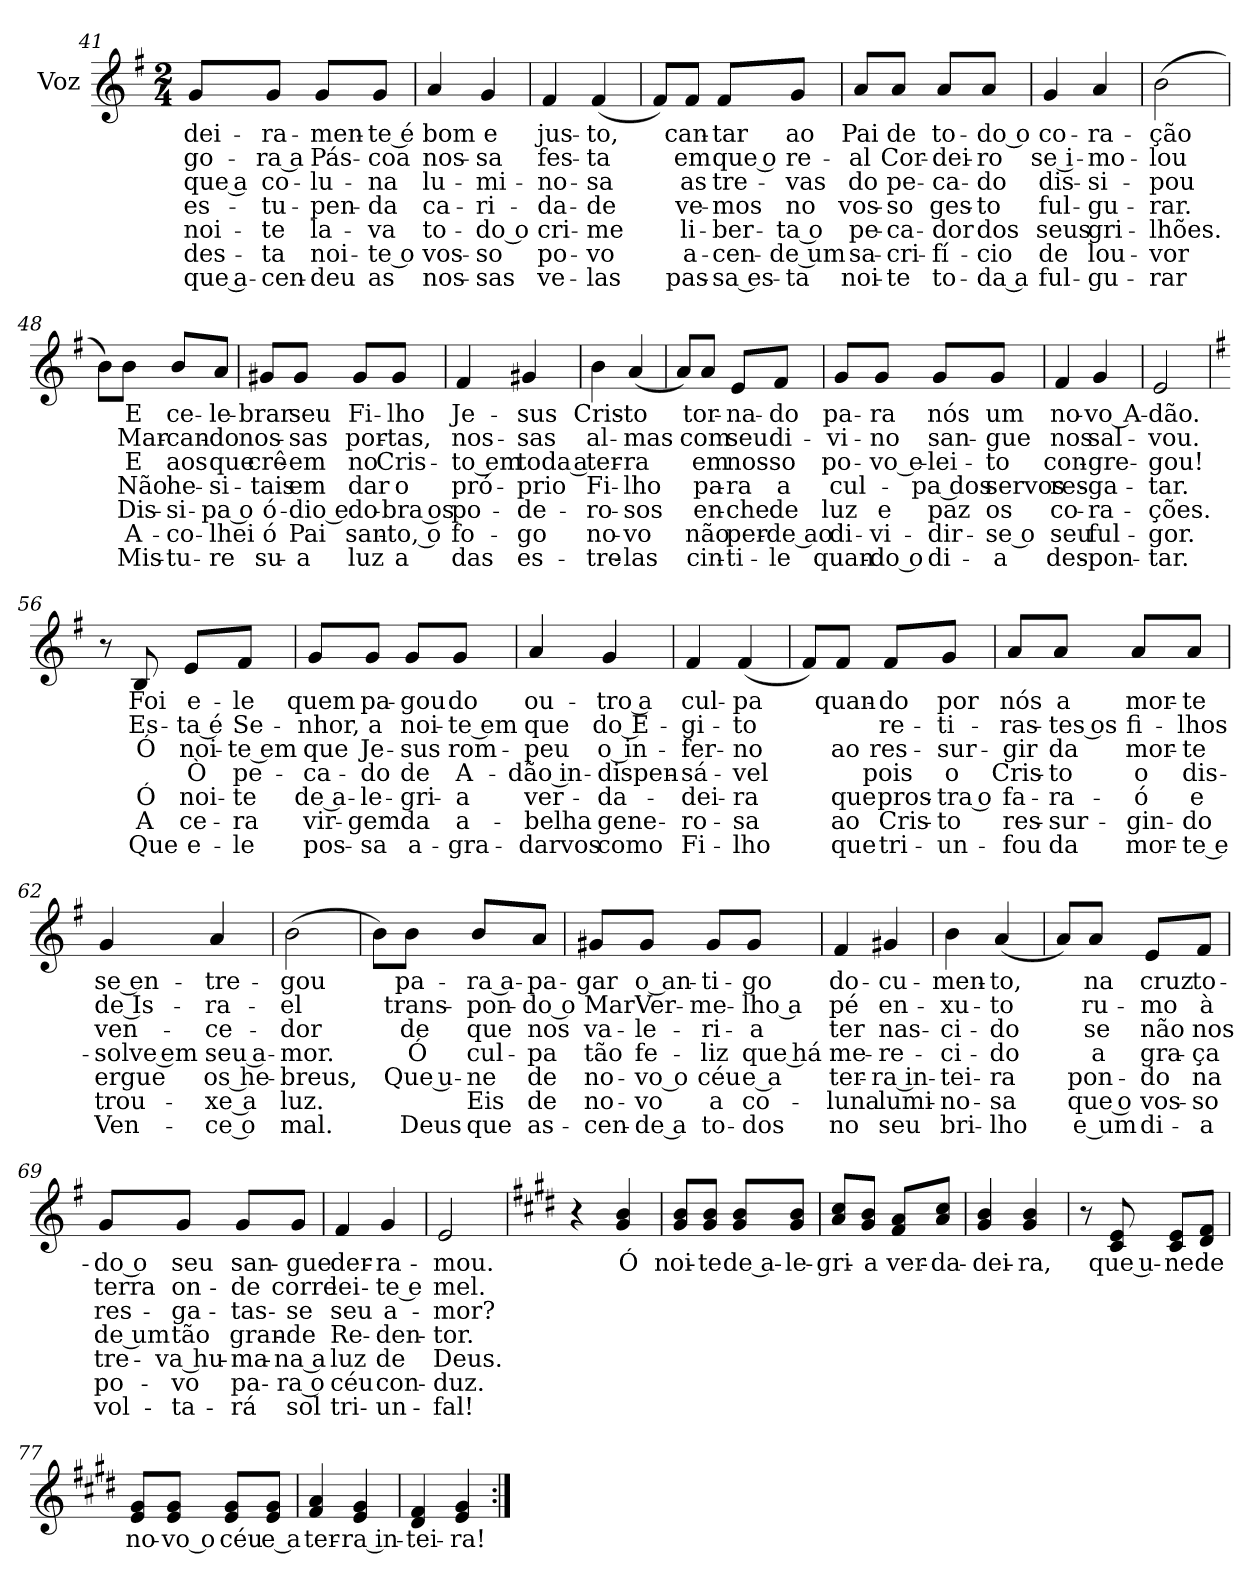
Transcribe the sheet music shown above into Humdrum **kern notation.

**kern	**text	**text	**text	**text	**text	**text	**text
*part1	*part1	*part1	*part1	*part1	*part1	*part1	*part1
*staff1	*staff1	*staff1	*staff1	*staff1	*staff1	*staff1	*staff1
*I"Voz	*	*	*	*	*	*	*
*I'Vo.	*	*	*	*	*	*	*
*clefG2	*	*	*	*	*	*	*
*k[f#]	*	*	*	*	*	*	*
*M2/4	*	*	*	*	*	*	*
=41	=41	=41	=41	=41	=41	=41	=41
!	!LO:LY:b	!LO:LY:b	!LO:LY:b	!LO:LY:b	!LO:LY:b	!LO:LY:b	!LO:LY:b
8g/L	-dei-	-go-	que a	es-	noi-	des-	que a-
!	!LO:LY:b	!LO:LY:b	!LO:LY:b	!LO:LY:b	!LO:LY:b	!LO:LY:b	!LO:LY:b
8g/J	-ra-	-ra a	co-	-tu-	-te	-ta	-cen-
!	!LO:LY:b	!LO:LY:b	!LO:LY:b	!LO:LY:b	!LO:LY:b	!LO:LY:b	!LO:LY:b
8g/L	-men-	Pás-	-lu-	-pen-	la-	noi-	-deu
!	!LO:LY:b	!LO:LY:b	!LO:LY:b	!LO:LY:b	!LO:LY:b	!LO:LY:b	!LO:LY:b
8g/J	-te é	-coa	-na	-da	-va	-te o	as
=42	=42	=42	=42	=42	=42	=42	=42
!	!LO:LY:b	!LO:LY:b	!LO:LY:b	!LO:LY:b	!LO:LY:b	!LO:LY:b	!LO:LY:b
4a/	bom	nos-	lu-	ca-	to-	vos-	nos-
!	!LO:LY:b	!LO:LY:b	!LO:LY:b	!LO:LY:b	!LO:LY:b	!LO:LY:b	!LO:LY:b
4g/	e	-sa	-mi-	-ri-	-do o	-so	-sas
!!LO:PB:g=z
=43	=43	=43	=43	=43	=43	=43	=43
!	!LO:LY:b	!LO:LY:b	!LO:LY:b	!LO:LY:b	!LO:LY:b	!LO:LY:b	!LO:LY:b
4f#/	jus-	fes-	-no-	-da-	cri-	po-	ve-
!	!LO:LY:b	!LO:LY:b	!LO:LY:b	!LO:LY:b	!LO:LY:b	!LO:LY:b	!LO:LY:b
(<4f#/	-to,	-ta	-sa	-de	-me	-vo	-las
=44	=44	=44	=44	=44	=44	=44	=44
8f#/L)	.	.	.	.	.	.	.
!	!LO:LY:b	!LO:LY:b	!LO:LY:b	!LO:LY:b	!LO:LY:b	!LO:LY:b	!LO:LY:b
8f#/J	can-	em	as	ve-	li-	a-	pas-
!	!LO:LY:b	!LO:LY:b	!LO:LY:b	!LO:LY:b	!LO:LY:b	!LO:LY:b	!LO:LY:b
8f#/L	-tar	que o	tre-	-mos	-ber-	-cen-	-sa es-
!	!LO:LY:b	!LO:LY:b	!LO:LY:b	!LO:LY:b	!LO:LY:b	!LO:LY:b	!LO:LY:b
8g/J	ao	re-	-vas	no	-ta o	-de um	-ta
=45	=45	=45	=45	=45	=45	=45	=45
!	!LO:LY:b	!LO:LY:b	!LO:LY:b	!LO:LY:b	!LO:LY:b	!LO:LY:b	!LO:LY:b
8a/L	Pai	-al	do	vos-	pe-	sa-	noi-
!	!LO:LY:b	!LO:LY:b	!LO:LY:b	!LO:LY:b	!LO:LY:b	!LO:LY:b	!LO:LY:b
8a/J	de	Cor-	pe-	-so	-ca-	-cri-	-te
!	!LO:LY:b	!LO:LY:b	!LO:LY:b	!LO:LY:b	!LO:LY:b	!LO:LY:b	!LO:LY:b
8a/L	to-	-dei-	-ca-	ges-	-dor	-fí-	to-
!	!LO:LY:b	!LO:LY:b	!LO:LY:b	!LO:LY:b	!LO:LY:b	!LO:LY:b	!LO:LY:b
8a/J	-do o	-ro	-do	-to	dos	-cio	-da a
=46	=46	=46	=46	=46	=46	=46	=46
!	!LO:LY:b	!LO:LY:b	!LO:LY:b	!LO:LY:b	!LO:LY:b	!LO:LY:b	!LO:LY:b
4g/	co-	se i-	dis-	ful-	seus	de	ful-
!	!LO:LY:b	!LO:LY:b	!LO:LY:b	!LO:LY:b	!LO:LY:b	!LO:LY:b	!LO:LY:b
4a/	-ra-	-mo-	-si-	-gu-	gri-	lou-	-gu-
=47	=47	=47	=47	=47	=47	=47	=47
!	!LO:LY:b	!LO:LY:b	!LO:LY:b	!LO:LY:b	!LO:LY:b	!LO:LY:b	!LO:LY:b
(>2b\	-ção	-lou	-pou	-rar.	-lhões.	-vor	-rar
=48	=48	=48	=48	=48	=48	=48	=48
8b\L)	.	.	.	.	.	.	.
!	!LO:LY:b	!LO:LY:b	!LO:LY:b	!LO:LY:b	!LO:LY:b	!LO:LY:b	!LO:LY:b
8b\J	E	Mar-	E	Não	Dis-	A-	Mis-
!	!LO:LY:b	!LO:LY:b	!LO:LY:b	!LO:LY:b	!LO:LY:b	!LO:LY:b	!LO:LY:b
8b/L	ce-	-can-	aos	he-	-si-	-co-	-tu-
!	!LO:LY:b	!LO:LY:b	!LO:LY:b	!LO:LY:b	!LO:LY:b	!LO:LY:b	!LO:LY:b
8a/J	-le-	-do	que	-si-	-pa o	-lhei	-re
=49	=49	=49	=49	=49	=49	=49	=49
!	!LO:LY:b	!LO:LY:b	!LO:LY:b	!LO:LY:b	!LO:LY:b	!LO:LY:b	!LO:LY:b
8g#X/L	-brar	nos-	crê-	-tais	ó-	ó	su-
!	!LO:LY:b	!LO:LY:b	!LO:LY:b	!LO:LY:b	!LO:LY:b	!LO:LY:b	!LO:LY:b
8g#/J	seu	-sas	-em	em	-dio e	Pai	-a
!	!LO:LY:b	!LO:LY:b	!LO:LY:b	!LO:LY:b	!LO:LY:b	!LO:LY:b	!LO:LY:b
8g#/L	Fi-	por-	no	dar	do-	san-	luz
!	!LO:LY:b	!LO:LY:b	!LO:LY:b	!LO:LY:b	!LO:LY:b	!LO:LY:b	!LO:LY:b
8g#/J	-lho	-tas,	Cris-	o	-bra os	-to, o	a
!!LO:LB:g=z
=50	=50	=50	=50	=50	=50	=50	=50
!	!LO:LY:b	!LO:LY:b	!LO:LY:b	!LO:LY:b	!LO:LY:b	!LO:LY:b	!LO:LY:b
4f#/	Je-	nos-	-to em	pró-	po-	fo-	das
!	!LO:LY:b	!LO:LY:b	!LO:LY:b	!LO:LY:b	!LO:LY:b	!LO:LY:b	!LO:LY:b
4g#X/	-sus	-sas	toda a	-prio	-de-	-go	es-
=51	=51	=51	=51	=51	=51	=51	=51
!	!LO:LY:b	!LO:LY:b	!LO:LY:b	!LO:LY:b	!LO:LY:b	!LO:LY:b	!LO:LY:b
4b\	Cris-	al-	ter-	Fi-	-ro-	no-	-tre-
!	!LO:LY:b	!LO:LY:b	!LO:LY:b	!LO:LY:b	!LO:LY:b	!LO:LY:b	!LO:LY:b
(<4a/	-to	-mas	-ra	-lho	-sos	-vo	-las
=52	=52	=52	=52	=52	=52	=52	=52
8a/L)	.	.	.	.	.	.	.
!	!LO:LY:b	!LO:LY:b	!LO:LY:b	!LO:LY:b	!LO:LY:b	!LO:LY:b	!LO:LY:b
8a/J	tor-	com	em	pa-	en-	não	cin-
!	!LO:LY:b	!LO:LY:b	!LO:LY:b	!LO:LY:b	!LO:LY:b	!LO:LY:b	!LO:LY:b
8e/L	-na-	seu	nos-	-ra	-che	per-	-ti-
!	!LO:LY:b	!LO:LY:b	!LO:LY:b	!LO:LY:b	!LO:LY:b	!LO:LY:b	!LO:LY:b
8f#/J	-do	di-	-so	a	de	-de ao	-le
=53	=53	=53	=53	=53	=53	=53	=53
!	!LO:LY:b	!LO:LY:b	!LO:LY:b	!LO:LY:b	!LO:LY:b	!LO:LY:b	!LO:LY:b
8g/L	pa-	-vi-	po-	cul-	luz	di-	quan-
!	!LO:LY:b	!LO:LY:b	!LO:LY:b	!	!LO:LY:b	!LO:LY:b	!LO:LY:b
8g/J	-ra	-no	-vo e-	.	e	-vi-	-do o
!	!LO:LY:b	!LO:LY:b	!LO:LY:b	!LO:LY:b	!LO:LY:b	!LO:LY:b	!LO:LY:b
8g/L	nós	san-	-lei-	-pa dos	paz	-dir-	di-
!	!LO:LY:b	!LO:LY:b	!LO:LY:b	!LO:LY:b	!LO:LY:b	!LO:LY:b	!LO:LY:b
8g/J	um	-gue	-to	servos	os	-se o	-a
=54	=54	=54	=54	=54	=54	=54	=54
!	!LO:LY:b	!LO:LY:b	!LO:LY:b	!LO:LY:b	!LO:LY:b	!LO:LY:b	!LO:LY:b
4f#/	no-	nos	con-	res-	co-	seu	des-
!	!LO:LY:b	!LO:LY:b	!LO:LY:b	!LO:LY:b	!LO:LY:b	!LO:LY:b	!LO:LY:b
4g/	-vo A-	sal-	-gre-	-ga-	-ra-	ful-	-pon-
=55	=55	=55	=55	=55	=55	=55	=55
!	!LO:LY:b	!LO:LY:b	!LO:LY:b	!LO:LY:b	!LO:LY:b	!LO:LY:b	!LO:LY:b
2e/	-dão.	-vou.	-gou!	-tar.	-ções.	-gor.	-tar.
=56	=56	=56	=56	=56	=56	=56	=56
*k[f#]	*	*	*	*	*	*	*
8r	.	.	.	.	.	.	.
!	!LO:LY:b	!LO:LY:b	!LO:LY:b	!	!LO:LY:b	!LO:LY:b	!LO:LY:b
8B/	Foi	Es-	Ó	.	Ó	A	Que
!	!LO:LY:b	!LO:LY:b	!LO:LY:b	!LO:LY:b	!LO:LY:b	!LO:LY:b	!LO:LY:b
8e/L	e-	-ta é	noi-	Ò	noi-	ce-	e-
!	!LO:LY:b	!LO:LY:b	!LO:LY:b	!LO:LY:b	!LO:LY:b	!LO:LY:b	!LO:LY:b
8f#/J	-le	Se-	-te em	pe-	-te	-ra	-le
!!LO:LB:g=z
=57	=57	=57	=57	=57	=57	=57	=57
!	!LO:LY:b	!LO:LY:b	!LO:LY:b	!LO:LY:b	!LO:LY:b	!LO:LY:b	!LO:LY:b
8g/L	quem	-nhor,	que	-ca-	de a-	vir-	pos-
!	!LO:LY:b	!LO:LY:b	!LO:LY:b	!LO:LY:b	!LO:LY:b	!LO:LY:b	!LO:LY:b
8g/J	pa-	a	Je-	-do	-le-	-gem	-sa
!	!LO:LY:b	!LO:LY:b	!LO:LY:b	!LO:LY:b	!LO:LY:b	!LO:LY:b	!LO:LY:b
8g/L	-gou	noi-	-sus	de	-gri-	da	a-
!	!LO:LY:b	!LO:LY:b	!LO:LY:b	!LO:LY:b	!LO:LY:b	!LO:LY:b	!LO:LY:b
8g/J	do	-te em	rom-	A-	-a	a-	-gra-
=58	=58	=58	=58	=58	=58	=58	=58
!	!LO:LY:b	!LO:LY:b	!LO:LY:b	!LO:LY:b	!LO:LY:b	!LO:LY:b	!LO:LY:b
4a/	ou-	que	-peu	-dão in-	ver-	-belha	-darvos
!	!LO:LY:b	!LO:LY:b	!LO:LY:b	!LO:LY:b	!LO:LY:b	!LO:LY:b	!LO:LY:b
4g/	-tro a	do E-	o in-	-dispen-	-da-	gene-	como
=59	=59	=59	=59	=59	=59	=59	=59
!	!LO:LY:b	!LO:LY:b	!LO:LY:b	!LO:LY:b	!LO:LY:b	!LO:LY:b	!LO:LY:b
4f#/	cul-	-gi-	-fer-	-sá-	-dei-	-ro-	Fi-
!	!LO:LY:b	!LO:LY:b	!LO:LY:b	!LO:LY:b	!LO:LY:b	!LO:LY:b	!LO:LY:b
(<4f#/	-pa	-to	-no	-vel	-ra	-sa	-lho
=60	=60	=60	=60	=60	=60	=60	=60
8f#/L)	.	.	.	.	.	.	.
!	!LO:LY:b	!	!LO:LY:b	!	!LO:LY:b	!LO:LY:b	!LO:LY:b
8f#/J	quan-	.	ao	.	que	ao	que
!	!LO:LY:b	!LO:LY:b	!LO:LY:b	!LO:LY:b	!LO:LY:b	!LO:LY:b	!LO:LY:b
8f#/L	-do	re-	res-	pois	pros-	Cris-	tri-
!	!LO:LY:b	!LO:LY:b	!LO:LY:b	!LO:LY:b	!LO:LY:b	!LO:LY:b	!LO:LY:b
8g/J	por	-ti-	-sur-	o	-tra o	-to	-un-
=61	=61	=61	=61	=61	=61	=61	=61
!	!LO:LY:b	!LO:LY:b	!LO:LY:b	!LO:LY:b	!LO:LY:b	!LO:LY:b	!LO:LY:b
8a/L	nós	-ras-	-gir	Cris-	fa-	res-	-fou
!	!LO:LY:b	!LO:LY:b	!LO:LY:b	!LO:LY:b	!LO:LY:b	!LO:LY:b	!LO:LY:b
8a/J	a	-tes os	da	-to	-ra-	-sur-	da
!	!LO:LY:b	!LO:LY:b	!LO:LY:b	!LO:LY:b	!LO:LY:b	!LO:LY:b	!LO:LY:b
8a/L	mor-	fi-	mor-	o	-ó	-gin-	mor-
!	!LO:LY:b	!LO:LY:b	!LO:LY:b	!LO:LY:b	!LO:LY:b	!LO:LY:b	!LO:LY:b
8a/J	-te	-lhos	-te	dis-	e	-do	-te e
=62	=62	=62	=62	=62	=62	=62	=62
!	!LO:LY:b	!LO:LY:b	!LO:LY:b	!LO:LY:b	!LO:LY:b	!LO:LY:b	!LO:LY:b
4g/	se en-	de Is-	ven-	-solve em	ergue	trou-	Ven-
!	!LO:LY:b	!LO:LY:b	!LO:LY:b	!LO:LY:b	!LO:LY:b	!LO:LY:b	!LO:LY:b
4a/	-tre-	-ra-	-ce-	seu a-	os he-	-xe a	-ce o
!!LO:LB:g=z
=63	=63	=63	=63	=63	=63	=63	=63
!	!LO:LY:b	!LO:LY:b	!LO:LY:b	!LO:LY:b	!LO:LY:b	!LO:LY:b	!LO:LY:b
(>2b\	-gou	-el	-dor	-mor.	-breus,	luz.	mal.
=64	=64	=64	=64	=64	=64	=64	=64
8b\L)	.	.	.	.	.	.	.
!	!LO:LY:b	!LO:LY:b	!LO:LY:b	!LO:LY:b	!LO:LY:b	!	!LO:LY:b
8b\J	pa-	trans-	de	Ó	Que u-	.	Deus
!	!LO:LY:b	!LO:LY:b	!LO:LY:b	!LO:LY:b	!LO:LY:b	!LO:LY:b	!LO:LY:b
8b/L	-ra a-	-pon-	que	cul-	-ne	Eis	que
!	!LO:LY:b	!LO:LY:b	!LO:LY:b	!LO:LY:b	!LO:LY:b	!LO:LY:b	!LO:LY:b
8a/J	-pa-	-do o	nos	-pa	de	de	as-
=65	=65	=65	=65	=65	=65	=65	=65
!	!LO:LY:b	!LO:LY:b	!LO:LY:b	!LO:LY:b	!LO:LY:b	!LO:LY:b	!LO:LY:b
8g#X/L	-gar	Mar	va-	tão	no-	no-	-cen-
!	!LO:LY:b	!LO:LY:b	!LO:LY:b	!LO:LY:b	!LO:LY:b	!LO:LY:b	!LO:LY:b
8g#/J	o an-	Ver-	-le-	fe-	-vo o	-vo	-de a
!	!LO:LY:b	!LO:LY:b	!LO:LY:b	!LO:LY:b	!LO:LY:b	!LO:LY:b	!LO:LY:b
8g#/L	-ti-	-me-	-ri-	-liz	céu	a	to-
!	!LO:LY:b	!LO:LY:b	!LO:LY:b	!LO:LY:b	!LO:LY:b	!LO:LY:b	!LO:LY:b
8g#/J	-go	-lho a	-a	que há	e a	co-	-dos
=66	=66	=66	=66	=66	=66	=66	=66
!	!LO:LY:b	!LO:LY:b	!LO:LY:b	!LO:LY:b	!LO:LY:b	!LO:LY:b	!LO:LY:b
4f#/	do-	pé	ter	me-	ter-	-luna	no
!	!LO:LY:b	!LO:LY:b	!LO:LY:b	!LO:LY:b	!LO:LY:b	!LO:LY:b	!LO:LY:b
4g#X/	-cu-	en-	nas-	-re-	-ra in-	lumi-	seu
=67	=67	=67	=67	=67	=67	=67	=67
!	!LO:LY:b	!LO:LY:b	!LO:LY:b	!LO:LY:b	!LO:LY:b	!LO:LY:b	!LO:LY:b
4b\	-men-	-xu-	-ci-	-ci-	-tei-	-no-	bri-
!	!LO:LY:b	!LO:LY:b	!LO:LY:b	!LO:LY:b	!LO:LY:b	!LO:LY:b	!LO:LY:b
(<4a/	-to,	-to	-do	-do	-ra	-sa	-lho
=68	=68	=68	=68	=68	=68	=68	=68
8a/L)	.	.	.	.	.	.	.
!	!LO:LY:b	!LO:LY:b	!LO:LY:b	!LO:LY:b	!LO:LY:b	!LO:LY:b	!LO:LY:b
8a/J	na	ru-	se	a	pon-	que o	e um
!	!LO:LY:b	!LO:LY:b	!LO:LY:b	!LO:LY:b	!LO:LY:b	!LO:LY:b	!LO:LY:b
8e/L	cruz	-mo	não	gra-	-do	vos-	di-
!	!LO:LY:b	!LO:LY:b	!LO:LY:b	!LO:LY:b	!LO:LY:b	!LO:LY:b	!LO:LY:b
8f#/J	to-	à	nos	-ça	na	-so	-a
!!LO:PB:g=z
=69	=69	=69	=69	=69	=69	=69	=69
!	!LO:LY:b	!LO:LY:b	!LO:LY:b	!LO:LY:b	!LO:LY:b	!LO:LY:b	!LO:LY:b
8g/L	-do o	terra	res-	de um	tre-	po-	vol-
!	!LO:LY:b	!LO:LY:b	!LO:LY:b	!LO:LY:b	!LO:LY:b	!LO:LY:b	!LO:LY:b
8g/J	seu	on-	-ga-	tão	-va hu-	-vo	-ta-
!	!LO:LY:b	!LO:LY:b	!LO:LY:b	!LO:LY:b	!LO:LY:b	!LO:LY:b	!LO:LY:b
8g/L	san-	-de	-tas-	gran-	-ma-	pa-	-rá
!	!LO:LY:b	!LO:LY:b	!LO:LY:b	!LO:LY:b	!LO:LY:b	!LO:LY:b	!LO:LY:b
8g/J	-gue	corre	-se	-de	-na a	-ra o	sol
=70	=70	=70	=70	=70	=70	=70	=70
!	!LO:LY:b	!LO:LY:b	!LO:LY:b	!LO:LY:b	!LO:LY:b	!LO:LY:b	!LO:LY:b
4f#/	der-	lei-	seu	Re-	luz	céu	tri-
!	!LO:LY:b	!LO:LY:b	!LO:LY:b	!LO:LY:b	!LO:LY:b	!LO:LY:b	!LO:LY:b
4g/	-ra-	-te e	a-	-den-	de	con-	-un-
=71	=71	=71	=71	=71	=71	=71	=71
!	!LO:LY:b	!LO:LY:b	!LO:LY:b	!LO:LY:b	!LO:LY:b	!LO:LY:b	!LO:LY:b
2e/	-mou.	mel.	-mor?	-tor.	Deus.	-duz.	-fal!
=72	=72	=72	=72	=72	=72	=72	=72
*k[f#c#g#d#]	*	*	*	*	*	*	*
*MM75	*	*	*	*	*	*	*
4r	.	.	.	.	.	.	.
!	!LO:LY:b	!	!	!	!	!	!
4g#/ 4b/	Ó	.	.	.	.	.	.
=73	=73	=73	=73	=73	=73	=73	=73
!	!LO:LY:b	!	!	!	!	!	!
8g#/ 8b/L	noi-	.	.	.	.	.	.
!	!LO:LY:b	!	!	!	!	!	!
8g#/ 8b/J	-te	.	.	.	.	.	.
!	!LO:LY:b	!	!	!	!	!	!
8g#/ 8b/L	de a-	.	.	.	.	.	.
!	!LO:LY:b	!	!	!	!	!	!
8g#/ 8b/J	-le-	.	.	.	.	.	.
=74	=74	=74	=74	=74	=74	=74	=74
!	!LO:LY:b	!	!	!	!	!	!
8a/ 8cc#/L	-gri-	.	.	.	.	.	.
!	!LO:LY:b	!	!	!	!	!	!
8g#/ 8b/J	-a	.	.	.	.	.	.
!	!LO:LY:b	!	!	!	!	!	!
8f#/ 8a/L	ver-	.	.	.	.	.	.
!	!LO:LY:b	!	!	!	!	!	!
8a/ 8cc#/J	-da-	.	.	.	.	.	.
=75	=75	=75	=75	=75	=75	=75	=75
!	!LO:LY:b	!	!	!	!	!	!
4g#/ 4b/	-dei-	.	.	.	.	.	.
!	!LO:LY:b	!	!	!	!	!	!
4g#/ 4b/	-ra,	.	.	.	.	.	.
=76	=76	=76	=76	=76	=76	=76	=76
8r	.	.	.	.	.	.	.
!	!LO:LY:b	!	!	!	!	!	!
8c#/ 8e/	que u-	.	.	.	.	.	.
!	!LO:LY:b	!	!	!	!	!	!
8c#/ 8e/L	-ne	.	.	.	.	.	.
!	!LO:LY:b	!	!	!	!	!	!
8d#/ 8f#/J	de	.	.	.	.	.	.
!!LO:LB:g=z
=77	=77	=77	=77	=77	=77	=77	=77
!	!LO:LY:b	!	!	!	!	!	!
8e/ 8g#/L	no-	.	.	.	.	.	.
!	!LO:LY:b	!	!	!	!	!	!
8e/ 8g#/J	-vo o	.	.	.	.	.	.
!	!LO:LY:b	!	!	!	!	!	!
8e/ 8g#/L	céu	.	.	.	.	.	.
!	!LO:LY:b	!	!	!	!	!	!
8e/ 8g#/J	e a	.	.	.	.	.	.
=78	=78	=78	=78	=78	=78	=78	=78
!	!LO:LY:b	!	!	!	!	!	!
4f#/ 4a/	ter-	.	.	.	.	.	.
!	!LO:LY:b	!	!	!	!	!	!
4e/ 4g#/	-ra in-	.	.	.	.	.	.
=79	=79	=79	=79	=79	=79	=79	=79
!	!LO:LY:b	!	!	!	!	!	!
4d#/ 4f#/	-tei-	.	.	.	.	.	.
!	!LO:LY:b	!	!	!	!	!	!
4e/ 4g#/	-ra!	.	.	.	.	.	.
=:|!	=:|!	=:|!	=:|!	=:|!	=:|!	=:|!	=:|!
*-	*-	*-	*-	*-	*-	*-	*-
